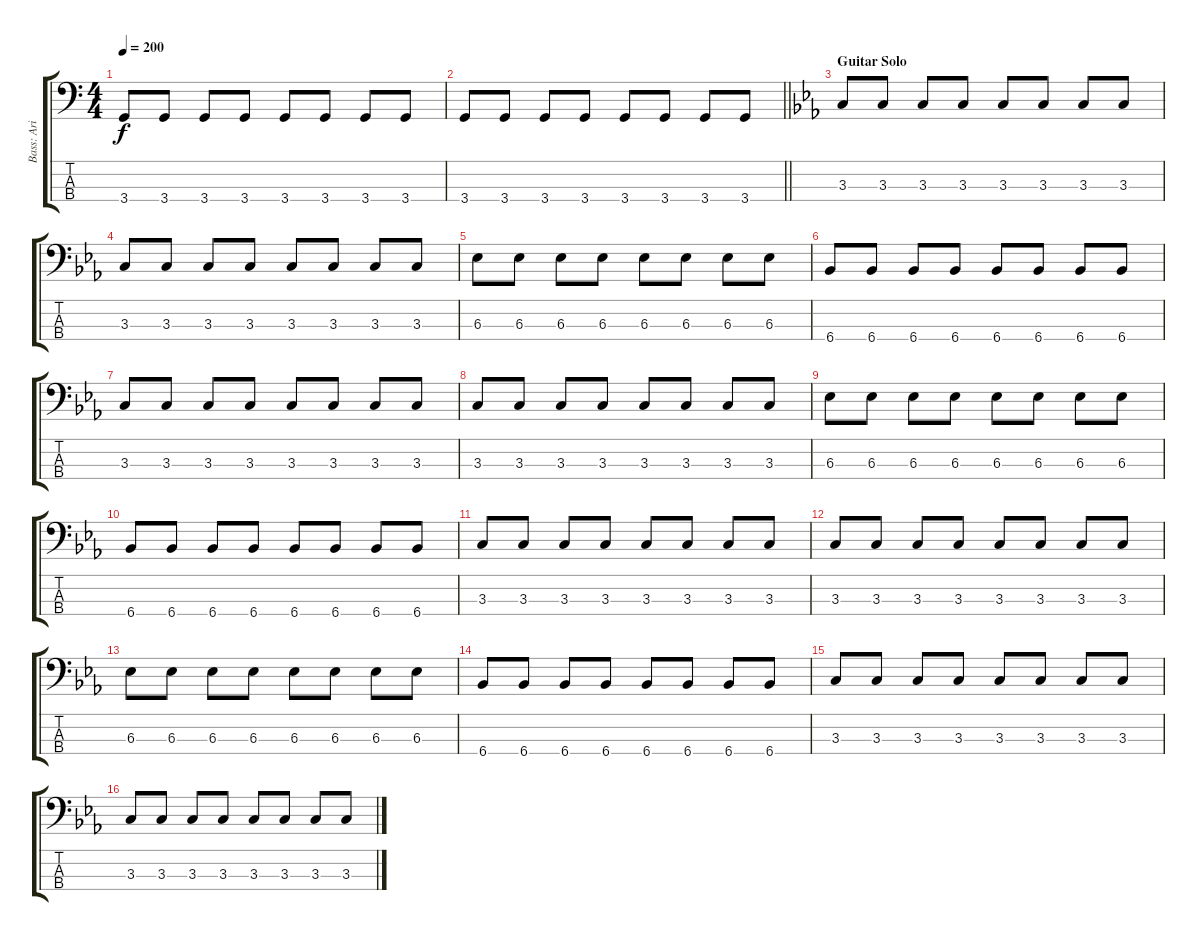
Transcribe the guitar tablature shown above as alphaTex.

\track ("Bass: Ari Katajamäki" "Bass: Ari ") {instrument synthbass1}
\staff {score tabs}
\tuning (G2 D2 A1 E1) {hide}
\ts (4 4)
\tempo 200
\clef f4
\ks aminor
3.4.8{dy f} 3.4.8 3.4.8 3.4.8 3.4.8 3.4.8 3.4.8 3.4.8 |
\barLineRight lightlight
3.4.8 3.4.8 3.4.8 3.4.8 3.4.8 3.4.8 3.4.8 3.4.8 |
\section ("" "Guitar Solo")
\ks cminor
3.3.8 3.3.8 3.3.8 3.3.8 3.3.8 3.3.8 3.3.8 3.3.8 |
3.3.8 3.3.8 3.3.8 3.3.8 3.3.8 3.3.8 3.3.8 3.3.8 |
6.3.8 6.3.8 6.3.8 6.3.8 6.3.8 6.3.8 6.3.8 6.3.8 |
6.4.8 6.4.8 6.4.8 6.4.8 6.4.8 6.4.8 6.4.8 6.4.8 |
3.3.8 3.3.8 3.3.8 3.3.8 3.3.8 3.3.8 3.3.8 3.3.8 |
3.3.8 3.3.8 3.3.8 3.3.8 3.3.8 3.3.8 3.3.8 3.3.8 |
6.3.8 6.3.8 6.3.8 6.3.8 6.3.8 6.3.8 6.3.8 6.3.8 |
6.4.8 6.4.8 6.4.8 6.4.8 6.4.8 6.4.8 6.4.8 6.4.8 |
3.3.8 3.3.8 3.3.8 3.3.8 3.3.8 3.3.8 3.3.8 3.3.8 |
3.3.8 3.3.8 3.3.8 3.3.8 3.3.8 3.3.8 3.3.8 3.3.8 |
6.3.8 6.3.8 6.3.8 6.3.8 6.3.8 6.3.8 6.3.8 6.3.8 |
6.4.8 6.4.8 6.4.8 6.4.8 6.4.8 6.4.8 6.4.8 6.4.8 |
3.3.8 3.3.8 3.3.8 3.3.8 3.3.8 3.3.8 3.3.8 3.3.8 |
3.3.8 3.3.8 3.3.8 3.3.8 3.3.8 3.3.8 3.3.8 3.3.8
